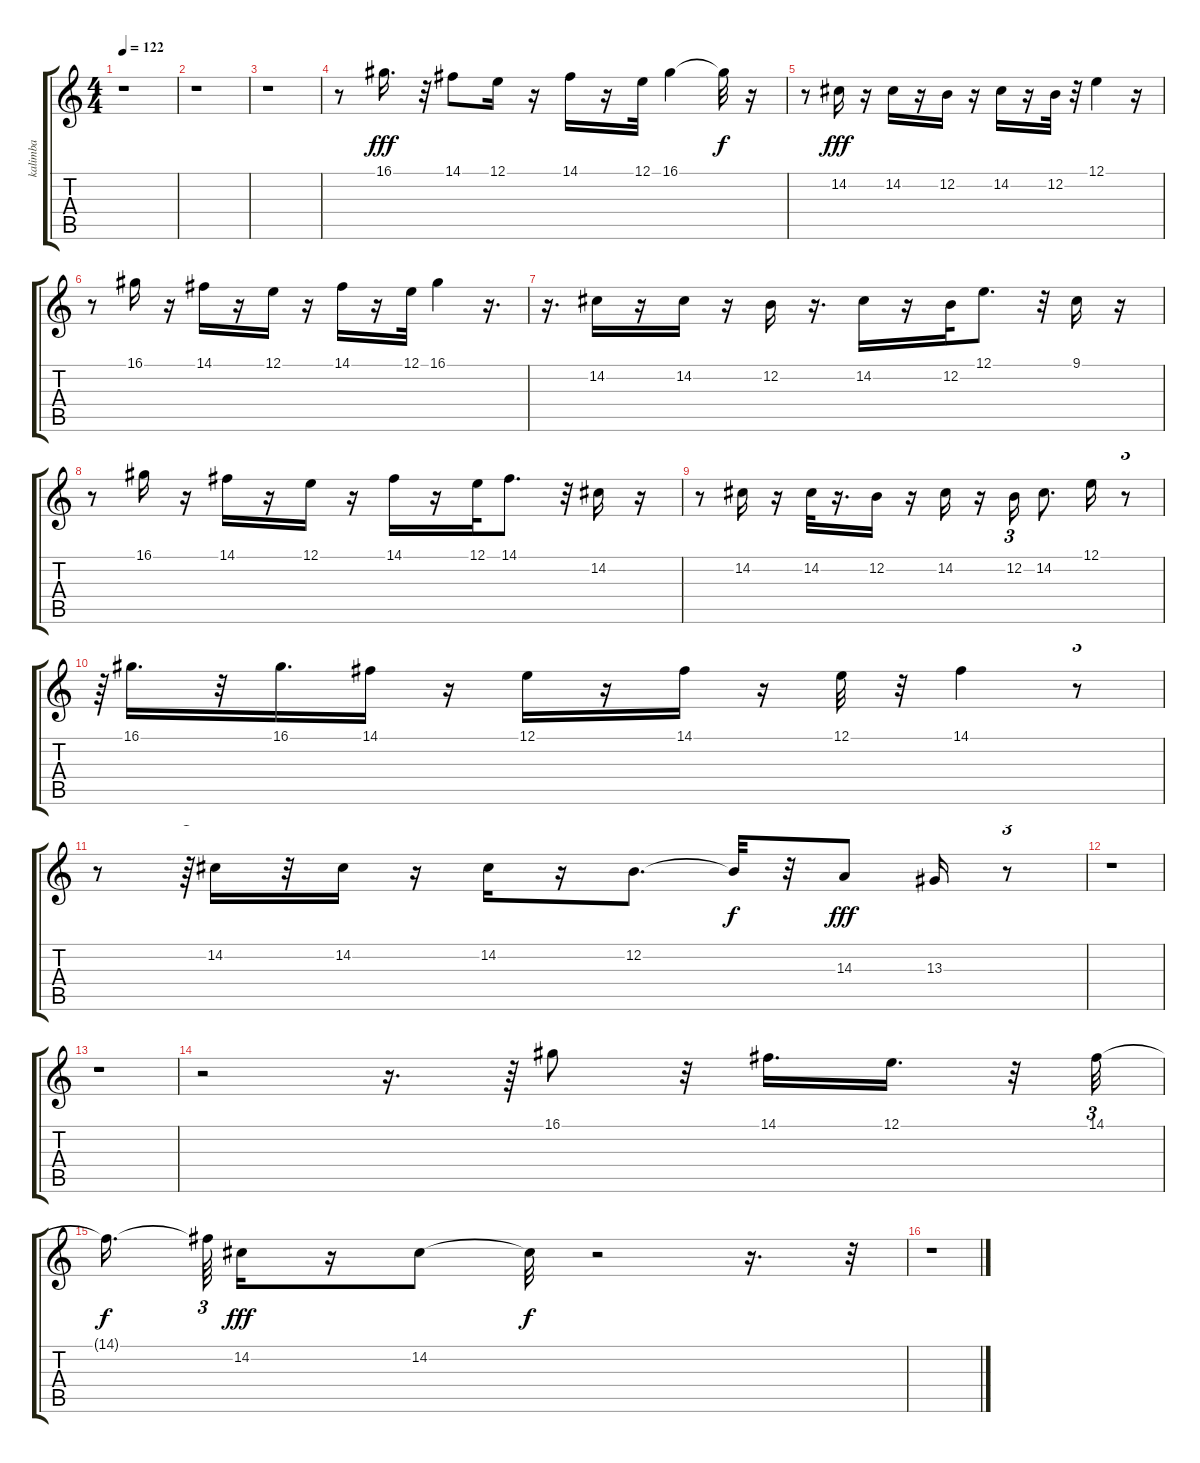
\track ("kalimba" "kalimba") {instrument kalimba}
\staff {score tabs}
\tuning (E4 B3 G3 D3 A2 E2) {hide}
\ts (4 4)
\tempo 122
\clef g2
\ks c
r.1{dy fff} |
r.1 |
r.1 |
r.8 16.1.16{d} r.32 14.1.8 12.1.16 r.16 14.1.16 r.16 12.1.32 16.1.4 16.1{t}.32{dy f} r.16 |
r.8 14.2.16{dy fff} r.16 14.2.16 r.16 12.2.16 r.16 14.2.16 r.16 12.2.32 r.32 12.1.4 r.16 |
r.8 16.1.16 r.16 14.1.16 r.16 12.1.16 r.16 14.1.16 r.16 12.1.32 16.1.4 r.16{d} |
r.16{d} 14.2.16 r.16 14.2.16 r.16 12.2.16 r.16{d} 14.2.16 r.16 12.2.32 12.1.8{d} r.32 9.1.16 r.16 |
r.8 16.1.16 r.16 14.1.16 r.16 12.1.16 r.16 14.1.16 r.16 12.1.32 14.1.8{d} r.32 14.2.16 r.16 |
r.8 14.2.16 r.16 14.2.32 r.16{d} 12.2.16 r.16 14.2.16 r.16 12.2.16{tu (3 2)} 14.2.8{d} 12.1.16 r.8{tu (3 2)} |
r.64{tu (3 2)} 16.1.16{d} r.32 16.1.16{d} 14.1.16 r.16 12.1.16 r.16 14.1.16 r.16 12.1.32 r.32 14.1.4 r.8{tu (3 2)} |
r.8 r.64{tu (3 2)} 14.2.16 r.32 14.2.16 r.16 14.2.16 r.16 12.2.8{d} 12.2{t}.32{dy f} r.32 14.3.8{dy fff} 13.3.16 r.8{tu (3 2)} |
r.1 |
r.1 |
r.2 r.16{d} r.64{tu (3 2)} 16.1.8 r.32 14.1.16{d} 12.1.16{d} r.32 14.1.32{tu (3 2)} |
14.1{t}.16{d dy f} 14.1{t}.64{tu (3 2)} 14.2.16{dy fff} r.16 14.2.8 14.2{t}.32{dy f} r.2 r.16{d} r.32{tu (3 2)} |
r.1
